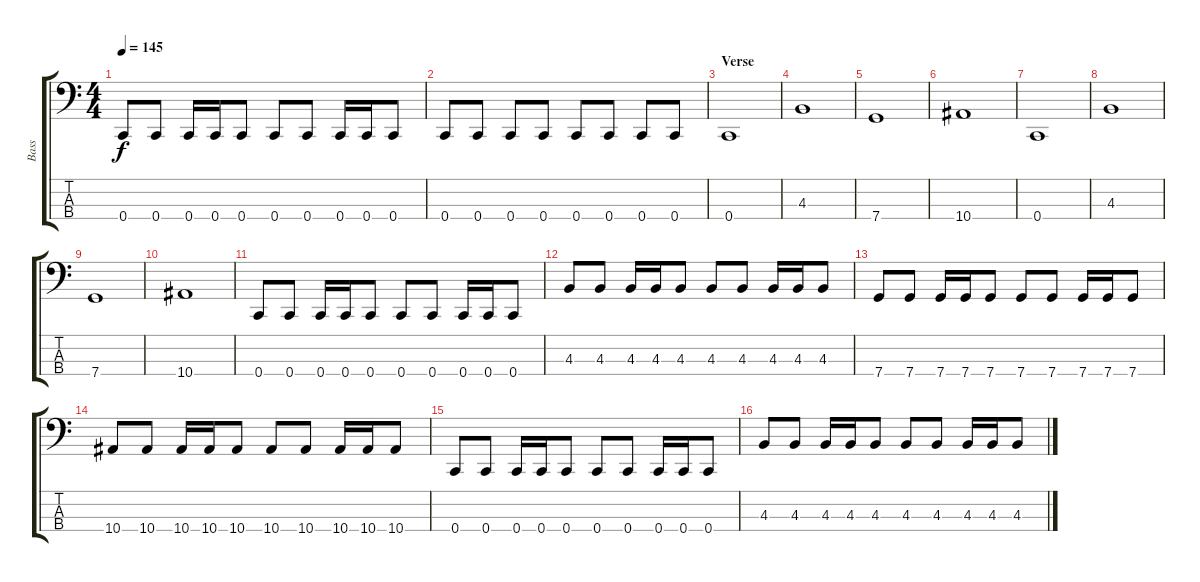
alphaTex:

\track ("Bass" "Bass") {instrument electricbasspick}
\staff {score tabs}
\tuning (F2 C2 G1 C1) {hide}
\ts (4 4)
\tempo 145
\clef f4
\ks c
0.4.8{dy f} 0.4.8 0.4.16 0.4.16 0.4.8 0.4.8 0.4.8 0.4.16 0.4.16 0.4.8 |
0.4.8 0.4.8 0.4.8 0.4.8 0.4.8 0.4.8 0.4.8 0.4.8 |
\section ("" "Verse")
0.4.1 |
4.3.1 |
7.4.1 |
10.4.1 |
0.4.1 |
4.3.1 |
7.4.1 |
10.4.1 |
0.4.8 0.4.8 0.4.16 0.4.16 0.4.8 0.4.8 0.4.8 0.4.16 0.4.16 0.4.8 |
4.3.8 4.3.8 4.3.16 4.3.16 4.3.8 4.3.8 4.3.8 4.3.16 4.3.16 4.3.8 |
7.4.8 7.4.8 7.4.16 7.4.16 7.4.8 7.4.8 7.4.8 7.4.16 7.4.16 7.4.8 |
10.4.8 10.4.8 10.4.16 10.4.16 10.4.8 10.4.8 10.4.8 10.4.16 10.4.16 10.4.8 |
0.4.8 0.4.8 0.4.16 0.4.16 0.4.8 0.4.8 0.4.8 0.4.16 0.4.16 0.4.8 |
4.3.8 4.3.8 4.3.16 4.3.16 4.3.8 4.3.8 4.3.8 4.3.16 4.3.16 4.3.8
